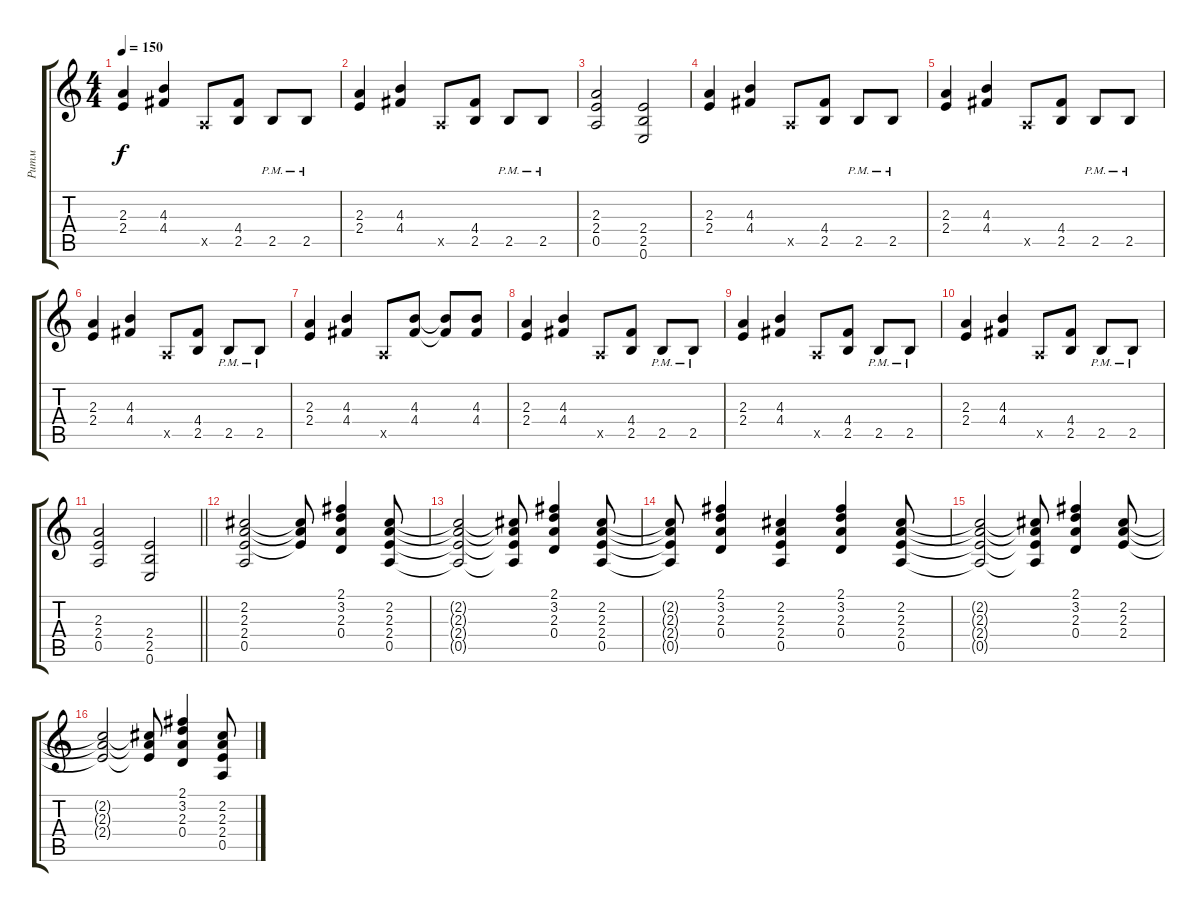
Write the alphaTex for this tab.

\track ("Ритм" "Ритм") {instrument distortionguitar}
\staff {score tabs}
\tuning (E4 B3 G3 D3 A2 E2) {hide}
\ts (4 4)
\tempo 150
\clef g2
\ks c
(2.3 2.4).4{dy f} (4.3 4.4).4 0.5{x}.8 (4.4 2.5).8 2.5{pm}.8 2.5{pm}.8 |
(2.3 2.4).4 (4.3 4.4).4 0.5{x}.8 (4.4 2.5).8 2.5{pm}.8 2.5{pm}.8 |
(2.3 2.4 0.5).2 (2.4 2.5 0.6).2 |
(2.3 2.4).4 (4.3 4.4).4 0.5{x}.8 (4.4 2.5).8 2.5{pm}.8 2.5{pm}.8 |
(2.3 2.4).4 (4.3 4.4).4 0.5{x}.8 (4.4 2.5).8 2.5{pm}.8 2.5{pm}.8 |
(2.3 2.4).4 (4.3 4.4).4 0.5{x}.8 (4.4 2.5).8 2.5{pm}.8 2.5{pm}.8 |
(2.3 2.4).4 (4.3 4.4).4 0.5{x}.8 (4.3 4.4).8 (4.3{t} 4.4{t}).8 (4.3 4.4).8 |
(2.3 2.4).4 (4.3 4.4).4 0.5{x}.8 (4.4 2.5).8 2.5{pm}.8 2.5{pm}.8 |
(2.3 2.4).4 (4.3 4.4).4 0.5{x}.8 (4.4 2.5).8 2.5{pm}.8 2.5{pm}.8 |
(2.3 2.4).4 (4.3 4.4).4 0.5{x}.8 (4.4 2.5).8 2.5{pm}.8 2.5{pm}.8 |
\barLineRight lightlight
(2.3 2.4 0.5).2 (2.4 2.5 0.6).2 |
(2.2 2.3 2.4 0.5).2 (2.2{t} 2.3{t} 2.4{t}).8 (2.1 3.2 2.3 0.4).4 (2.2 2.3 2.4 0.5).8 |
(2.2{t} 2.3{t} 2.4{t} 0.5{t}).2 (2.2{t} 2.3{t} 2.4{t} 0.5{t}).8 (2.1 3.2 2.3 0.4).4 (2.2 2.3 2.4 0.5).8 |
(2.2{t} 2.3{t} 2.4{t} 0.5{t}).8 (2.1 3.2 2.3 0.4).4 (2.2 2.3 2.4 0.5).4 (2.1 3.2 2.3 0.4).4 (2.2 2.3 2.4 0.5).8 |
(2.2{t} 2.3{t} 2.4{t} 0.5{t}).2 (2.2{t} 2.3{t} 2.4{t} 0.5{t}).8 (2.1 3.2 2.3 0.4).4 (2.2 2.3 2.4).8 |
(2.2{t} 2.3{t} 2.4{t}).2 (2.2{t} 2.3{t} 2.4{t}).8 (2.1 3.2 2.3 0.4).4 (2.2 2.3 2.4 0.5).8
